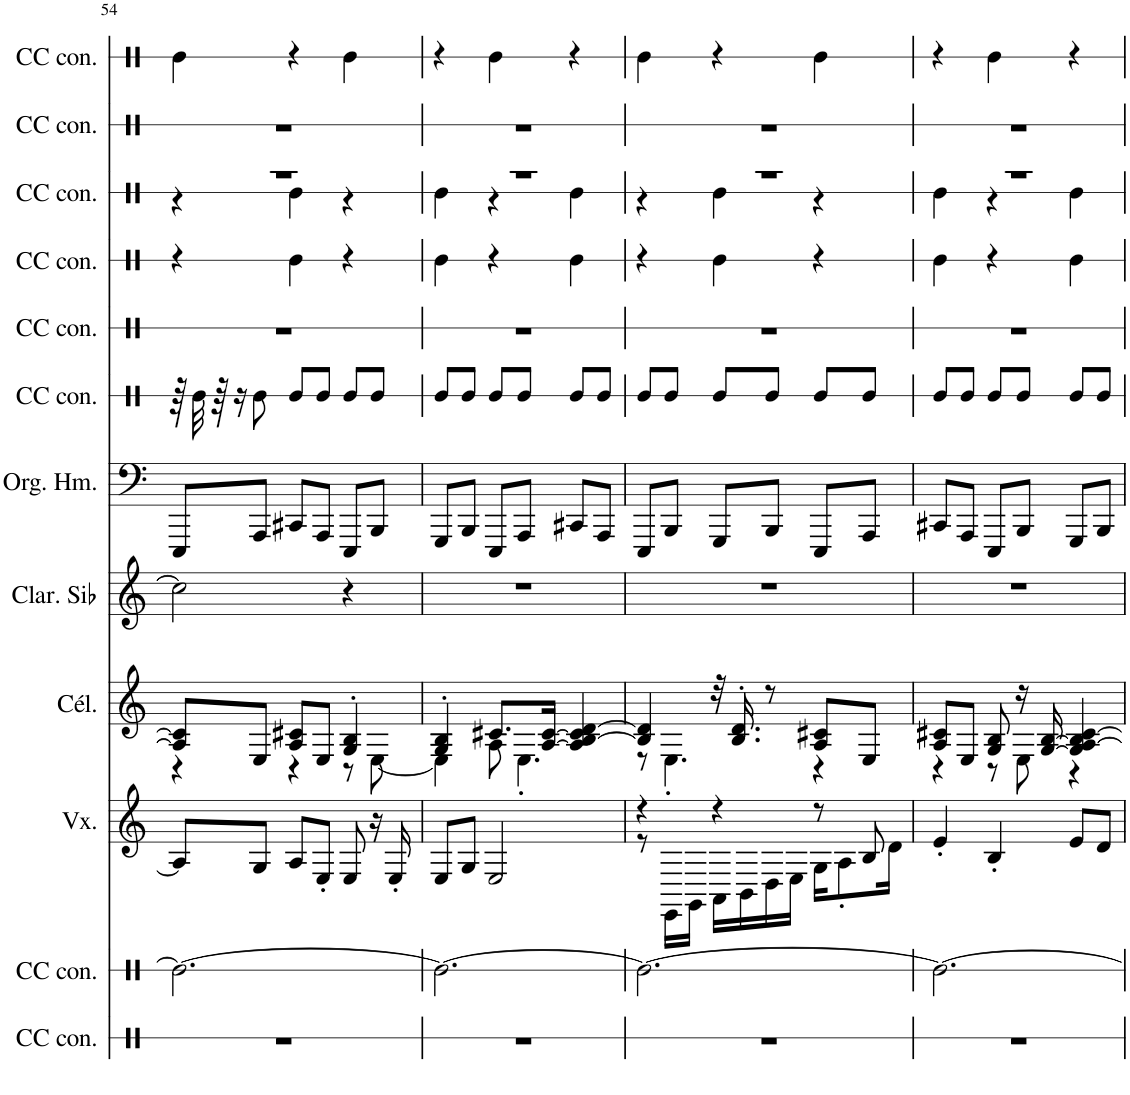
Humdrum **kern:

**kern	**kern	**kern	**kern	**kern	**kern	**kern	**kern	**kern	**kern	**kern	**kern
*part12	*part11	*part10	*part9	*part8	*part7	*part6	*part5	*part4	*part3	*part2	*part1
*staff12	*staff11	*staff10	*staff9	*staff8	*staff7	*staff6	*staff5	*staff4	*staff3	*staff2	*staff1
*I"Caisse claire de concert, Thunder	*I"Caisse claire de concert, Rain	*I"Voix, Guitar	*I"Célesta, Rhoades	*I"Clarinette en Sib	*I"Orgue Hammond, Bass	*I"Caisse claire de concert, Ride Cymbal 1	*I"Caisse claire de concert, Crash Cymbal	*I"Caisse claire de concert, Snare and Toms	*I"Caisse claire de concert, Pedal Hi Hat	*I"Caisse claire de concert, Alternate Ride	*I"Caisse claire de concert, Bass Drum
*I'CC con.	*I'CC con.	*I'Vx.	*I'Cél.	*I'Clar. Sib	*I'Org. Hm.	*I'CC con.	*I'CC con.	*I'CC con.	*I'CC con.	*I'CC con.	*I'CC con.
!!LO:PB:g=z
*clefX	*clefX	*clefG2	*clefG2	*clefG2	*clefF4	*clefX	*clefX	*clefX	*clefX	*clefX	*clefX
*	*	*	*Trd-7c-12	*Trd1c2	*	*	*	*	*	*	*
*k[]	*k[]	*k[]	*k[]	*k[]	*k[]	*k[]	*k[]	*k[]	*k[]	*k[]	*k[]
*M3/4	*M3/4	*M3/4	*M3/4	*M3/4	*M3/4	*M3/4	*M3/4	*M3/4	*M3/4	*M3/4	*M3/4
=54	=54	=54	=54	=54	=54	=54	=54	=54	=54	=54	=54
*	*	*	*^	*	*	*	*	*	*^	*	*
2.r	2.Re\_	8A/L]	8A/] 8c#/]L	4r	2cc#\]	8EEE/L	64r	2.r	4r	2.r	4r	2.r	4Re\
.	.	.	.	.	.	.	32Re\	.	.	.	.	.	.
.	.	.	.	.	.	.	64r	.	.	.	.	.	.
.	.	.	.	.	.	.	16r	.	.	.	.	.	.
.	.	8G/J	8E/J	.	.	8AAA/J	8Re\	.	.	.	.	.	.
.	.	8A/L	8A/ 8c#X/L	4r	.	8CC#X/L	8Re/L	.	4Re\	.	4Re\	.	4r
.	.	8E'/J	8E/J	.	.	8AAA/J	8Re/J	.	.	.	.	.	.
.	.	8E/	4G/' 4B/'	8r	4r	8EEE/L	8Re/L	.	4r	.	4r	.	4Re\
.	.	16r	.	[8E\	.	8BBB/J	8Re/J	.	.	.	.	.	.
.	.	16E'/	.	.	.	.	.	.	.	.	.	.	.
=55	=55	=55	=55	=55	=55	=55	=55	=55	=55	=55	=55	=55	=55
2.r	2.Re\_	8E/L	4G/' 4B/'	4E\]	2.r	8GGG/L	8Re/L	2.r	4Re\	2.r	4Re\	2.r	4r
.	.	8G/J	.	.	.	8BBB/J	8Re/J	.	.	.	.	.	.
.	.	2E/	8.c#X/L	8A\	.	8EEE/L	8Re/L	.	4r	.	4r	.	4Re\
.	.	.	.	4.E'\	.	8AAA/J	8Re/J	.	.	.	.	.	.
.	.	.	[16A/ [16c#/Jk	.	.	.	.	.	.	.	.	.	.
.	.	.	4A/] [4B/ 4c#/] [4d/	.	.	8CC#X/L	8Re/L	.	4Re\	.	4Re\	.	4r
.	.	.	.	.	.	8AAA/J	8Re/J	.	.	.	.	.	.
=56	=56	=56	=56	=56	=56	=56	=56	=56	=56	=56	=56	=56	=56
*	*	*^	*	*	*	*	*	*	*	*	*	*	*
2.r	2.Re\_	4r	8r	4B/] 4d/]	8r	2.r	8EEE/L	8Re/L	2.r	4r	2.r	4r	2.r	4Re\
.	.	.	16EE\LL	.	4.E'\	.	8BBB/J	8Re/J	.	.	.	.	.	.
.	.	.	16GG\JJ	.	.	.	.	.	.	.	.	.	.	.
.	.	4r	16AA\LL	32r	.	.	8GGG/L	8Re/L	.	4Re\	.	4Re\	.	4r
.	.	.	.	16.B/' 16.d/'	.	.	.	.	.	.	.	.	.	.
.	.	.	16BB\	.	.	.	.	.	.	.	.	.	.	.
.	.	.	16D\	8r	.	.	8BBB/J	8Re/J	.	.	.	.	.	.
.	.	.	16E\JJ	.	.	.	.	.	.	.	.	.	.	.
.	.	8r	16G\KL	8A/ 8c#X/L	4r	.	8EEE/L	8Re/L	.	4r	.	4r	.	4Re\
.	.	.	8A'\	.	.	.	.	.	.	.	.	.	.	.
.	.	8B/	.	8E/J	.	.	8AAA/J	8Re/J	.	.	.	.	.	.
.	.	.	16d\Jk	.	.	.	.	.	.	.	.	.	.	.
*	*	*v	*v	*	*	*	*	*	*	*	*	*	*	*
=57	=57	=57	=57	=57	=57	=57	=57	=57	=57	=57	=57	=57	=57
2.r	2.Re\_	4e'/	8A/ 8c#X/L	4r	2.r	8CC#X/L	8Re/L	2.r	4Re\	2.r	4Re\	2.r	4r
.	.	.	8E/J	.	.	8AAA/J	8Re/J	.	.	.	.	.	.
.	.	4B'/	8G/ 8B/	8r	.	8EEE/L	8Re/L	.	4r	.	4r	.	4Re\
.	.	.	16r	8E\	.	8BBB/J	8Re/J	.	.	.	.	.	.
.	.	.	[16G/ [16B/	.	.	.	.	.	.	.	.	.	.
.	.	8e/L	4G/] [4A/ 4B/] [4c#/	4r	.	8GGG/L	8Re/L	.	4Re\	.	4Re\	.	4r
.	.	8d/J	.	.	.	8BBB/J	8Re/J	.	.	.	.	.	.
*	*	*	*v	*v	*	*	*	*	*	*v	*v	*	*
=	=	=	=	=	=	=	=	=	=	=	=
*-	*-	*-	*-	*-	*-	*-	*-	*-	*-	*-	*-
